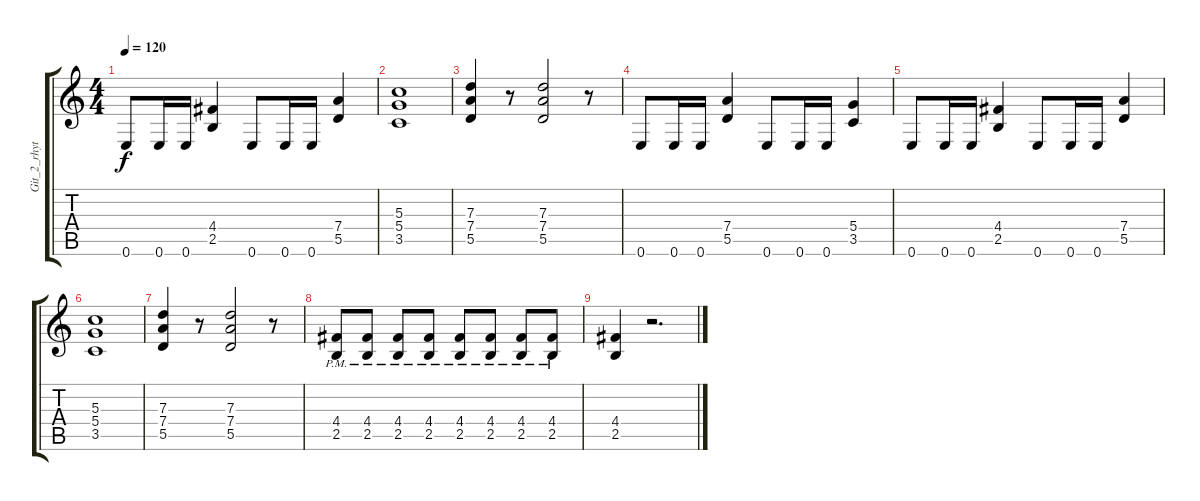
\track ("Git_2_rhytm" "Git_2_rhyt") {instrument distortionguitar}
\staff {score tabs}
\tuning (E4 B3 G3 D3 A2 E2) {hide}
\ts (4 4)
\tempo 120
\clef g2
\ks c
0.6.8{dy f} 0.6.16 0.6.16 (4.4 2.5).4 0.6.8 0.6.16 0.6.16 (7.4 5.5).4 |
(5.3 5.4 3.5).1 |
(7.3 7.4 5.5).4 r.8 (7.3 7.4 5.5).2 r.8 |
0.6.8 0.6.16 0.6.16 (7.4 5.5).4 0.6.8 0.6.16 0.6.16 (5.4 3.5).4 |
0.6.8 0.6.16 0.6.16 (4.4 2.5).4 0.6.8 0.6.16 0.6.16 (7.4 5.5).4 |
(5.3 5.4 3.5).1 |
(7.3 7.4 5.5).4 r.8 (7.3 7.4 5.5).2 r.8 |
(4.4{pm} 2.5{pm}).8 (4.4{pm} 2.5{pm}).8 (4.4{pm} 2.5{pm}).8 (4.4{pm} 2.5{pm}).8 (4.4{pm} 2.5{pm}).8 (4.4{pm} 2.5{pm}).8 (4.4{pm} 2.5{pm}).8 (4.4{pm} 2.5{pm}).8 |
(4.4 2.5).4 r.2{d}
